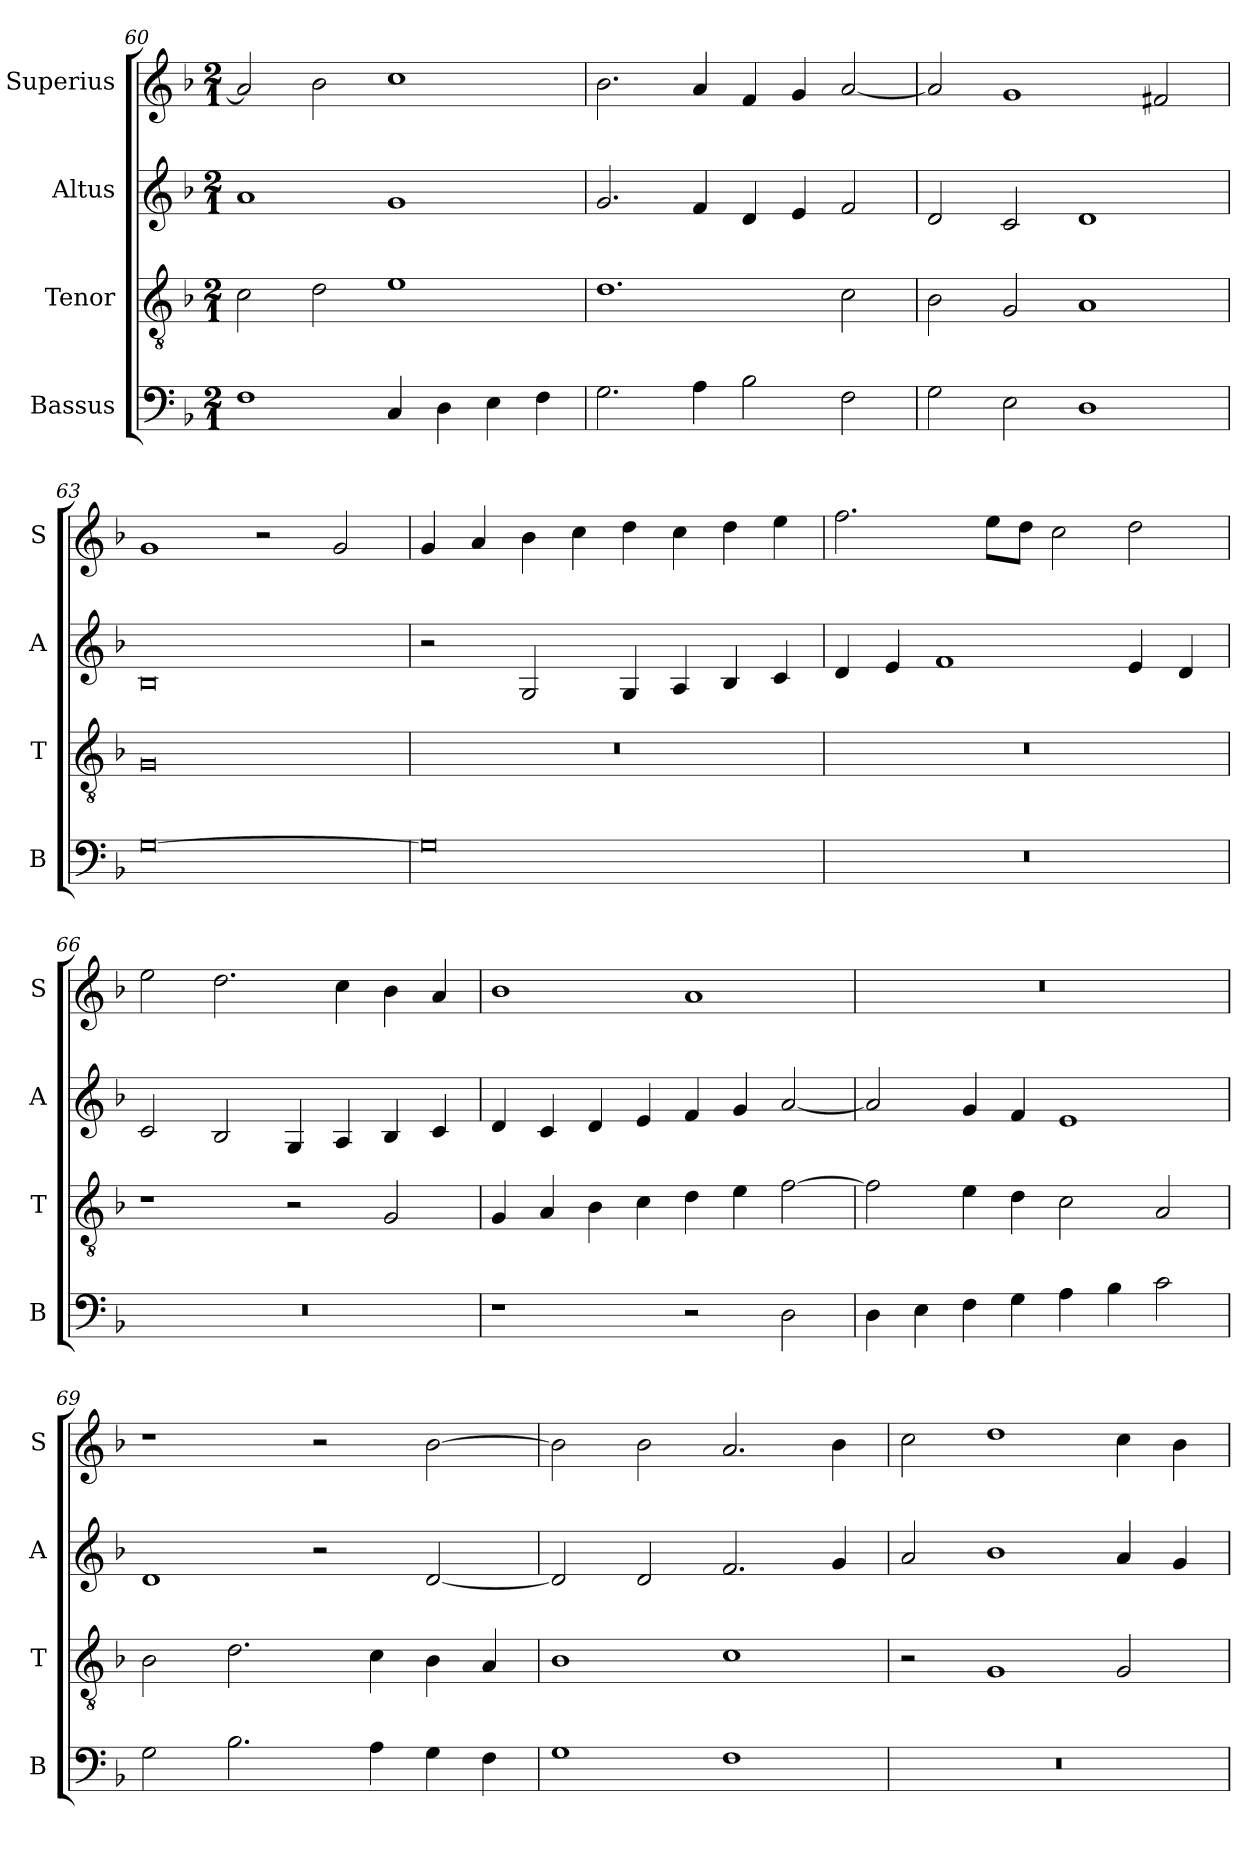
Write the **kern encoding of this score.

**kern	**kern	**kern	**kern
*part4	*part3	*part2	*part1
*staff4	*staff3	*staff2	*staff1
*I"Bassus	*I"Tenor	*I"Altus	*I"Superius
*I'B	*I'T	*I'A	*I'S
*clefF4	*clefGv2	*clefG2	*clefG2
*k[b-]	*k[b-]	*k[b-]	*k[b-]
*F:	*F:	*F:	*F:
*M2/1	*M2/1	*M2/1	*M2/1
=60	=60	=60	=60
1F	2c	1a	2a]
.	2d	.	2b-
4C	1e	1g	1cc
4D	.	.	.
4E	.	.	.
4F	.	.	.
=61	=61	=61	=61
2.G	1.d	2.g	2.b-
4A	.	4f	4a
2B-	.	4d	4f
.	.	4e	4g
2F	2c	2f	[2a
=62	=62	=62	=62
2G	2B-	2d	2a]
2E	2G	2c	1g
1D	1A	1d	.
.	.	.	2f#X
=63	=63	=63	=63
[0G	0G	0B-	1g
.	.	.	2r
.	.	.	2g
=64	=64	=64	=64
0G]	0r	2r	4g
.	.	.	4a
.	.	2G	4b-
.	.	.	4cc
.	.	4G	4dd
.	.	4A	4cc
.	.	4B-	4dd
.	.	4c	4ee
=65	=65	=65	=65
0r	0r	4d	2.ff
.	.	4e	.
.	.	1f	.
.	.	.	8eeL
.	.	.	8ddJ
.	.	.	2cc
.	.	4e	2dd
.	.	4d	.
=66	=66	=66	=66
0r	1r	2c	2ee
.	.	2B-	2.dd
.	2r	4G	.
.	.	4A	4cc
.	2G	4B-	4b-
.	.	4c	4a
=67	=67	=67	=67
1r	4G	4d	1b-
.	4A	4c	.
.	4B-	4d	.
.	4c	4e	.
2r	4d	4f	1a
.	4e	4g	.
2D	[2f	[2a	.
=68	=68	=68	=68
4D	2f]	2a]	0r
4E	.	.	.
4F	4e	4g	.
4G	4d	4f	.
4A	2c	1e	.
4B-	.	.	.
2c	2A	.	.
=69	=69	=69	=69
2G	2B-	1d	1r
2.B-	2.d	.	.
.	.	2r	2r
4A	4c	.	.
4G	4B-	[2d	[2b-
4F	4A	.	.
=70	=70	=70	=70
1G	1B-	2d]	2b-]
.	.	2d	2b-
1F	1c	2.f	2.a
.	.	4g	4b-
=71	=71	=71	=71
0r	2r	2a	2cc
.	1G	1b-	1dd
.	2G	4a	4cc
.	.	4g	4b-
=	=	=	=
*-	*-	*-	*-
